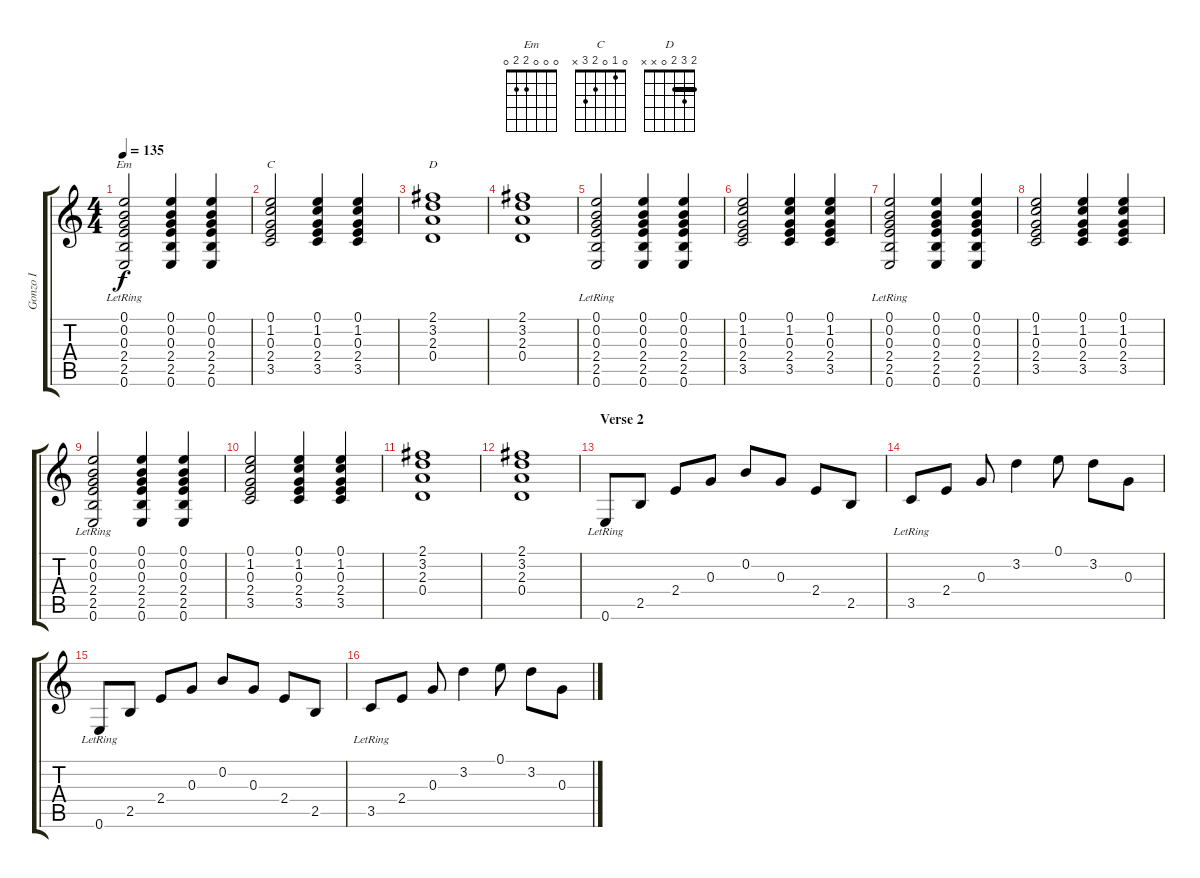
\track ("Gonzo I" "Gonzo I") {instrument acousticguitarsteel}
\staff {score tabs}
\tuning (E4 B3 G3 D3 A2 E2) {hide}
\chord ("Em" 0 0 0 2 2 0)
\chord ("C" 0 1 0 2 3 x)
\chord ("D" 2 3 2 0 x x) {barre 2}
\ts (4 4)
\tempo 135
\clef g2
\ks c
(0.1 0.2 0.3 2.4 2.5 0.6{lr}).2{ch "Em" dy f} (0.1 0.2 0.3 2.4 2.5 0.6).4 (0.1 0.2 0.3 2.4 2.5 0.6).4 |
(0.1 1.2 0.3 2.4 3.5).2{ch "C"} (0.1 1.2 0.3 2.4 3.5).4 (0.1 1.2 0.3 2.4 3.5).4 |
(2.1 3.2 2.3 0.4).1{ch "D"} |
(2.1 3.2 2.3 0.4).1 |
(0.1 0.2 0.3 2.4 2.5 0.6{lr}).2 (0.1 0.2 0.3 2.4 2.5 0.6).4 (0.1 0.2 0.3 2.4 2.5 0.6).4 |
(0.1 1.2 0.3 2.4 3.5).2 (0.1 1.2 0.3 2.4 3.5).4 (0.1 1.2 0.3 2.4 3.5).4 |
(0.1 0.2 0.3 2.4 2.5 0.6{lr}).2 (0.1 0.2 0.3 2.4 2.5 0.6).4 (0.1 0.2 0.3 2.4 2.5 0.6).4 |
(0.1 1.2 0.3 2.4 3.5).2 (0.1 1.2 0.3 2.4 3.5).4 (0.1 1.2 0.3 2.4 3.5).4 |
(0.1 0.2 0.3 2.4 2.5 0.6{lr}).2 (0.1 0.2 0.3 2.4 2.5 0.6).4 (0.1 0.2 0.3 2.4 2.5 0.6).4 |
(0.1 1.2 0.3 2.4 3.5).2 (0.1 1.2 0.3 2.4 3.5).4 (0.1 1.2 0.3 2.4 3.5).4 |
(2.1 3.2 2.3 0.4).1 |
(2.1 3.2 2.3 0.4).1 |
\section ("" "Verse 2")
0.6{lr}.8 2.5.8 2.4.8 0.3.8 0.2.8 0.3.8 2.4.8 2.5.8 |
3.5{lr}.8 2.4.8 0.3.8 3.2.4 0.1.8 3.2.8 0.3.8 |
0.6{lr}.8 2.5.8 2.4.8 0.3.8 0.2.8 0.3.8 2.4.8 2.5.8 |
3.5{lr}.8 2.4.8 0.3.8 3.2.4 0.1.8 3.2.8 0.3.8
